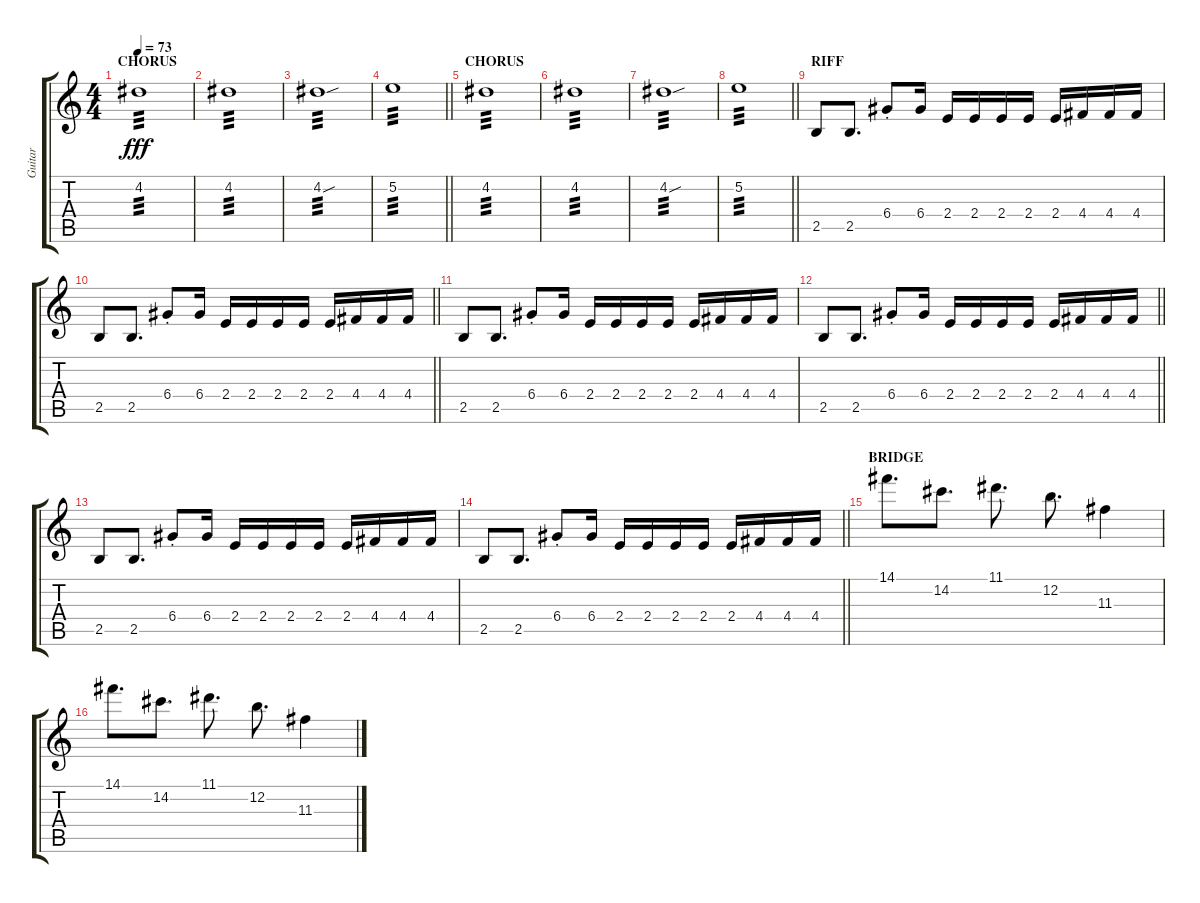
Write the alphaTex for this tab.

\track ("Guitar" "Guitar") {instrument overdrivenguitar}
\staff {score tabs}
\tuning (E4 B3 G3 D3 A2 E2) {hide}
\ts (4 4)
\section ("" "CHORUS")
\tempo 73
\clef g2
\ks c
4.2.1{tp 3 dy fff} |
4.2.1{tp 3} |
4.2{sou}.1{tp 3} |
\barLineRight lightlight
5.2.1{tp 3} |
\section ("" "CHORUS")
4.2.1{tp 3} |
4.2.1{tp 3} |
4.2{sou}.1{tp 3} |
\barLineRight lightlight
5.2.1{tp 3} |
\section ("" "RIFF")
2.5.8 2.5.8{d} 6.4{st}.8 6.4.16 2.4.16 2.4.16 2.4.16 2.4.16 2.4.16 4.4.16 4.4.16 4.4.16 |
\barLineRight lightlight
2.5.8 2.5.8{d} 6.4{st}.8 6.4.16 2.4.16 2.4.16 2.4.16 2.4.16 2.4.16 4.4.16 4.4.16 4.4.16 |
\section ("" "")
2.5.8 2.5.8{d} 6.4{st}.8 6.4.16 2.4.16 2.4.16 2.4.16 2.4.16 2.4.16 4.4.16 4.4.16 4.4.16 |
\barLineRight lightlight
2.5.8 2.5.8{d} 6.4{st}.8 6.4.16 2.4.16 2.4.16 2.4.16 2.4.16 2.4.16 4.4.16 4.4.16 4.4.16 |
2.5.8 2.5.8{d} 6.4{st}.8 6.4.16 2.4.16 2.4.16 2.4.16 2.4.16 2.4.16 4.4.16 4.4.16 4.4.16 |
\barLineRight lightlight
2.5.8 2.5.8{d} 6.4{st}.8 6.4.16 2.4.16 2.4.16 2.4.16 2.4.16 2.4.16 4.4.16 4.4.16 4.4.16 |
\section ("" "BRIDGE ")
14.1.8{d} 14.2.8{d} 11.1.8{d} 12.2.8{d} 11.3.4 |
14.1.8{d} 14.2.8{d} 11.1.8{d} 12.2.8{d} 11.3.4
